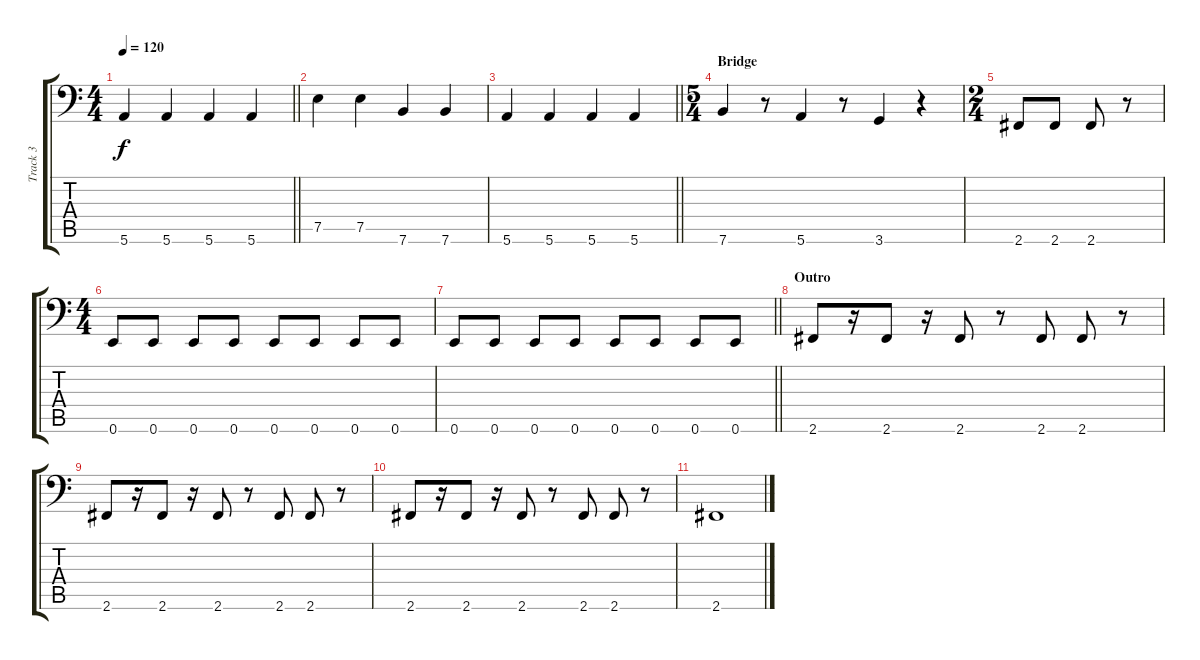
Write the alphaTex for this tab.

\track ("Track 3" "Track 3") {instrument electricbassfinger}
\staff {score tabs}
\tuning (E3 B2 G2 D2 A1 E1) {hide}
\ts (4 4)
\tempo 120
\clef f4
\barLineRight lightlight
\ks c
5.6.4{dy f} 5.6.4 5.6.4 5.6.4 |
7.5.4 7.5.4 7.6.4 7.6.4 |
\barLineRight lightlight
5.6.4 5.6.4 5.6.4 5.6.4 |
\ts (5 4)
\section ("" "Bridge")
7.6.4 r.8 5.6.4 r.8 3.6.4 r.4 |
\ts (2 4)
2.6.8 2.6.8 2.6.8 r.8 |
\ts (4 4)
0.6.8 0.6.8 0.6.8 0.6.8 0.6.8 0.6.8 0.6.8 0.6.8 |
\barLineRight lightlight
0.6.8 0.6.8 0.6.8 0.6.8 0.6.8 0.6.8 0.6.8 0.6.8 |
\section ("" "Outro")
2.6.8 r.16 2.6.8 r.16 2.6.8 r.8 2.6.8 2.6.8 r.8 |
2.6.8 r.16 2.6.8 r.16 2.6.8 r.8 2.6.8 2.6.8 r.8 |
2.6.8 r.16 2.6.8 r.16 2.6.8 r.8 2.6.8 2.6.8 r.8 |
2.6.1
